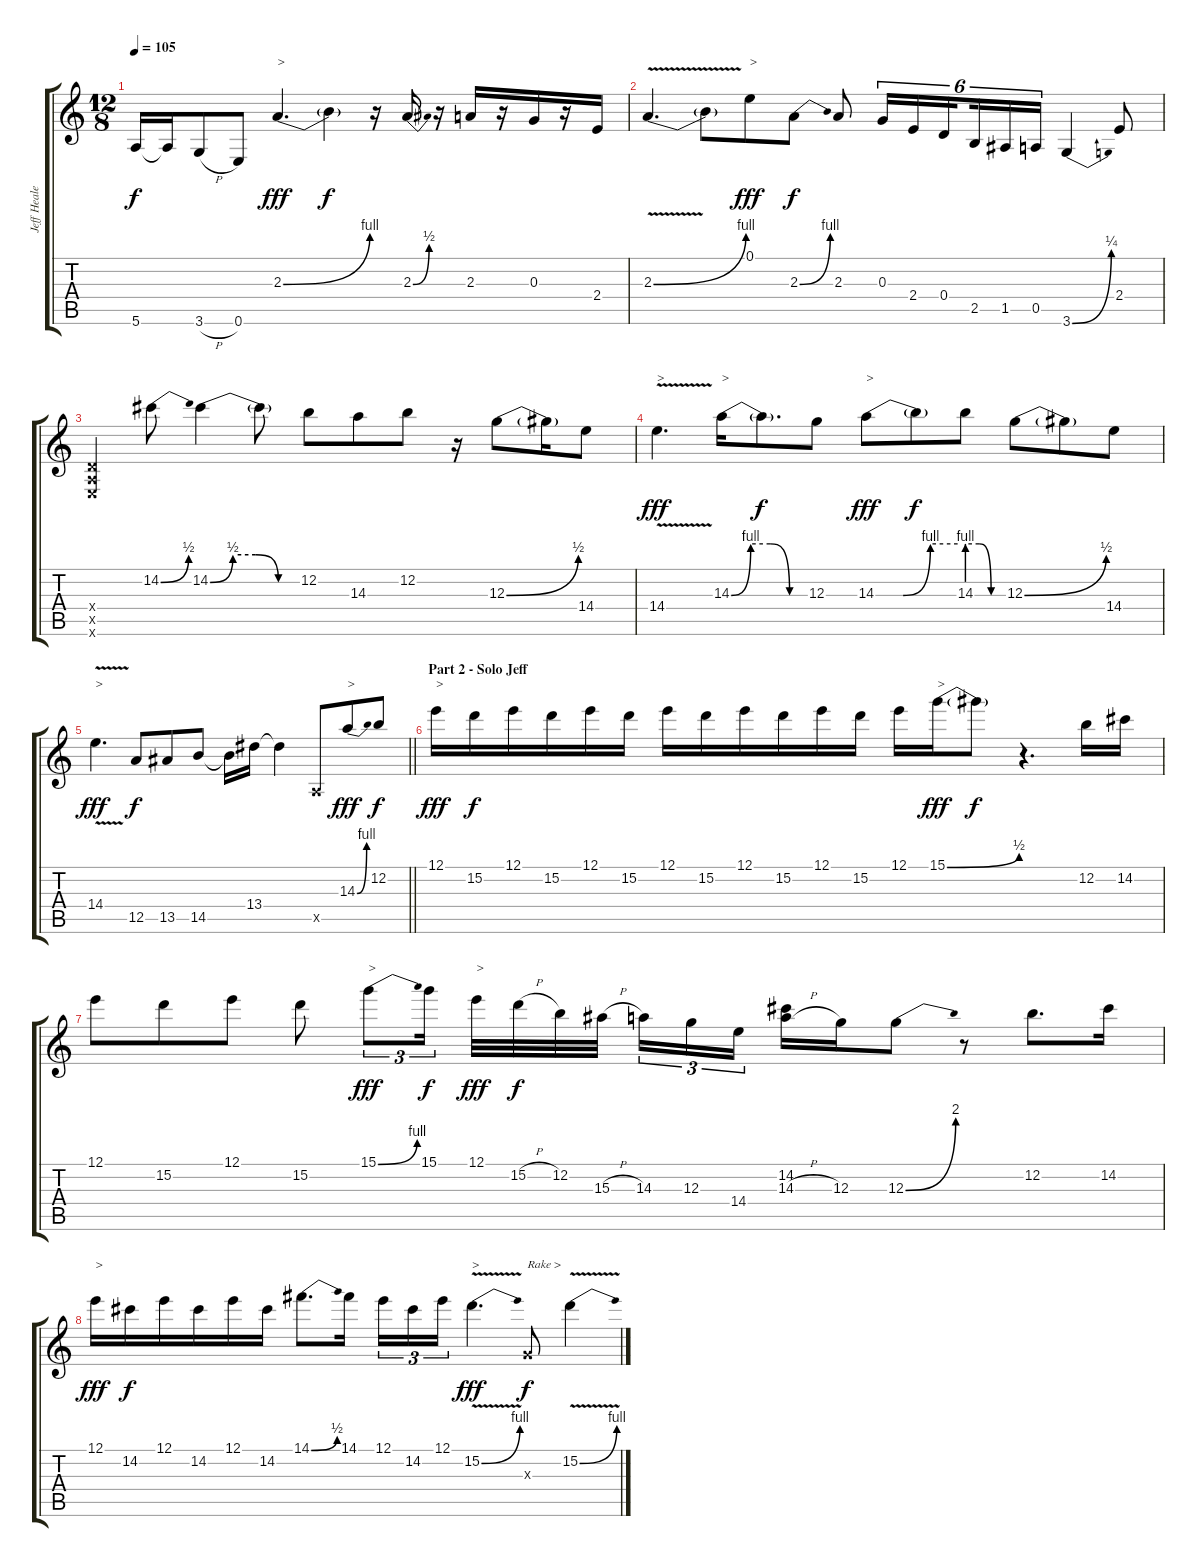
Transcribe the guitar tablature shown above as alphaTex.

\track ("Jeff Healey" "Jeff Heale") {instrument electricguitarmuted}
\staff {score tabs}
\tuning (E4 B3 G3 D3 A2 E2) {hide}
\ts (12 8)
\tempo 105
\clef g2
\ks c
5.6{t}.16{dy f} 5.6{t}.16 3.6{h}.8 0.6.8 2.3{be (bend 0 0 60 4)}.4{d txt ">" dy fff} 2.3{t}.4{dy f} r.16 2.3{be (bend 0 0 60 2)}.16 r.16 2.3.16 r.16 0.3.16 r.16 2.4.16 |
2.3{be (bend 0 0 60 4) v}.4{d} 2.3{t}.8 0.1.8{txt ">" dy fff} 2.3{be (bend 0 0 60 4)}.8{dy f} 2.3.8 0.3.16{tu (6 4)} 2.4.16{tu (6 4)} 0.4.16{tu (6 4) beam splitsecondary} 2.5.16{tu (6 4)} 1.5.16{tu (6 4)} 0.5.16{tu (6 4)} 3.6{be (bend 0 0 60 1)}.4 2.4.8 |
(0.4{x} 0.5{x} 0.6{x}).4 14.2{be (bend 0 0 60 2)}.8 14.2{be (custom 0 0 15 2 30 2 45 0 60 0)}.4 14.2{t}.8 12.2.8 14.3.8 12.2.8 r.16 12.3{be (bend 0 0 60 2)}.8 12.3{t}.16 14.4.8 |
14.4{v}.4{d txt ">" dy fff} 14.3{be (custom 0 0 15 4 30 4 45 0 60 0)}.16{txt ">"} 14.3{t}.8{d dy f} 12.3.8 14.3{be (custom 0 0 20 0 40 4 60 4)}.8{txt ">" dy fff} 14.3{t}.8{dy f} 14.3{be (custom 0 4 20 4 40 0 60 0)}.8 12.3{be (bend 0 0 60 2)}.8 12.3{t}.8 14.4.8 |
\barLineRight lightlight
14.4{v}.4{d txt ">" dy fff} 12.5.8{dy f} 13.5.8 14.5.8 14.5{t}.16 13.4.16 13.4{t}.4 0.5{x}.8 14.3{be (bend 0 0 60 4)}.8{txt ">" dy fff} 12.2.8{dy f} |
\section ("" "Part 2 - Solo Jeff")
12.1.16{txt ">" dy fff} 15.2.16{dy f} 12.1.16 15.2.16 12.1.16 15.2.16 12.1.16 15.2.16 12.1.16 15.2.16 12.1.16 15.2.16 12.1.16 15.1{be (bend 0 0 60 2)}.16{txt ">" dy fff} 15.1{t}.8{dy f} r.4{d} 12.2.16 14.2.16 |
12.1.8 15.2.8 12.1.8 15.2.8 15.1{be (bend 0 0 60 4)}.8{tu (3 2) txt ">" dy fff} 15.1.16{tu (3 2) dy f beam splitsecondary} 12.1.32{txt ">" dy fff} 15.2{h}.32{dy f} 12.2.32 15.3{h}.32 14.3.16{tu (3 2)} 12.3.16{tu (3 2)} 14.4.16{tu (3 2) beam splitsecondary} (14.2 14.3{h}).16 12.3.16 12.3{be (bend 0 0 60 8)}.8 r.8 12.2.8{d} 14.2.16 |
12.1.16{txt ">" dy fff} 14.2.16{dy f} 12.1.16 14.2.16 12.1.16 14.2.16 14.1{be (bend 0 0 60 2)}.8{d} 14.1.16{beam splitsecondary} 12.1.16{tu (3 2)} 14.2.16{tu (3 2)} 12.1.16{tu (3 2)} 15.2{be (bend 0 0 60 4) v}.4{d txt ">" dy fff} 0.3{x}.8{txt "Rake >" dy f} 15.2{be (bend 0 0 60 4) v}.4
